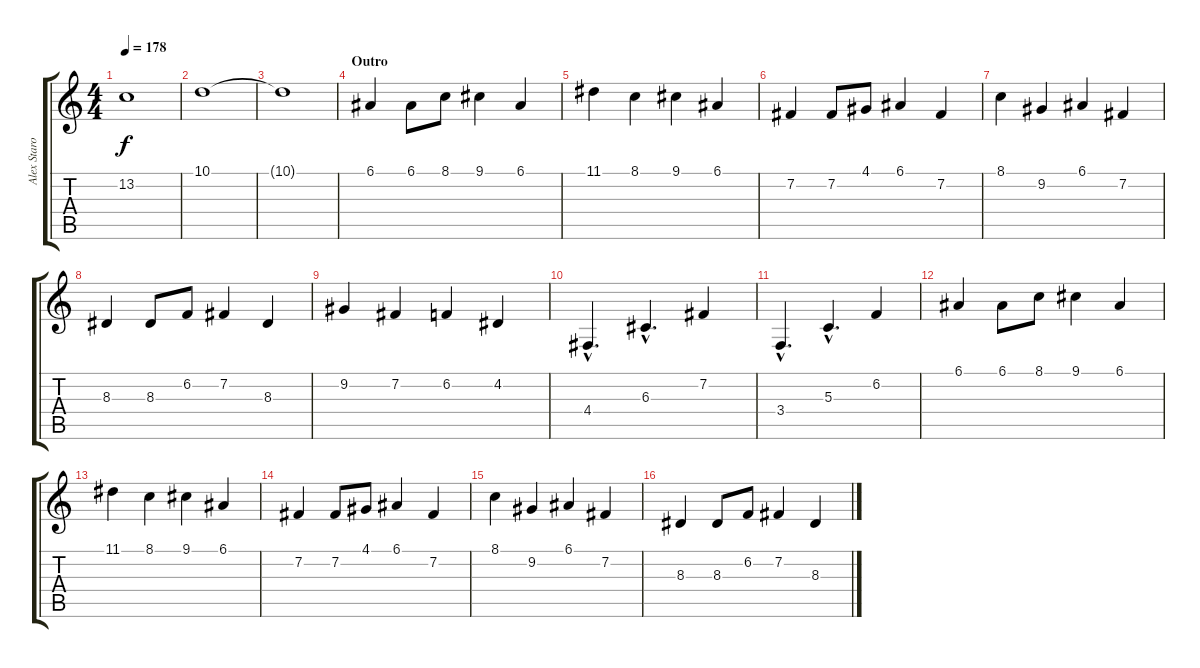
\track ("Alex Staropoli" "Alex Staro") {instrument harpsichord}
\staff {score tabs}
\tuning (E4 B3 G3 D3 A2 E2) {hide}
\ts (4 4)
\tempo 178
\clef g2
\ks c
13.2{t}.1{dy f} |
10.1.1 |
10.1{t}.1 |
\section ("" "Outro")
6.1.4{instrument harpsichord} 6.1.8 8.1.8 9.1.4 6.1.4 |
11.1.4 8.1.4 9.1.4 6.1.4 |
7.2.4 7.2.8 4.1.8 6.1.4 7.2.4 |
8.1.4 9.2.4 6.1.4 7.2.4 |
8.3.4 8.3.8 6.2.8 7.2.4 8.3.4 |
9.2.4 7.2.4 6.2.4 4.2.4 |
4.4{hac}.4{d} 6.3{hac}.4{d} 7.2.4 |
3.4{hac}.4{d} 5.3{hac}.4{d} 6.2.4 |
6.1.4 6.1.8 8.1.8 9.1.4 6.1.4 |
11.1.4 8.1.4 9.1.4 6.1.4 |
7.2.4 7.2.8 4.1.8 6.1.4 7.2.4 |
8.1.4 9.2.4 6.1.4 7.2.4 |
8.3.4 8.3.8 6.2.8 7.2.4 8.3.4
